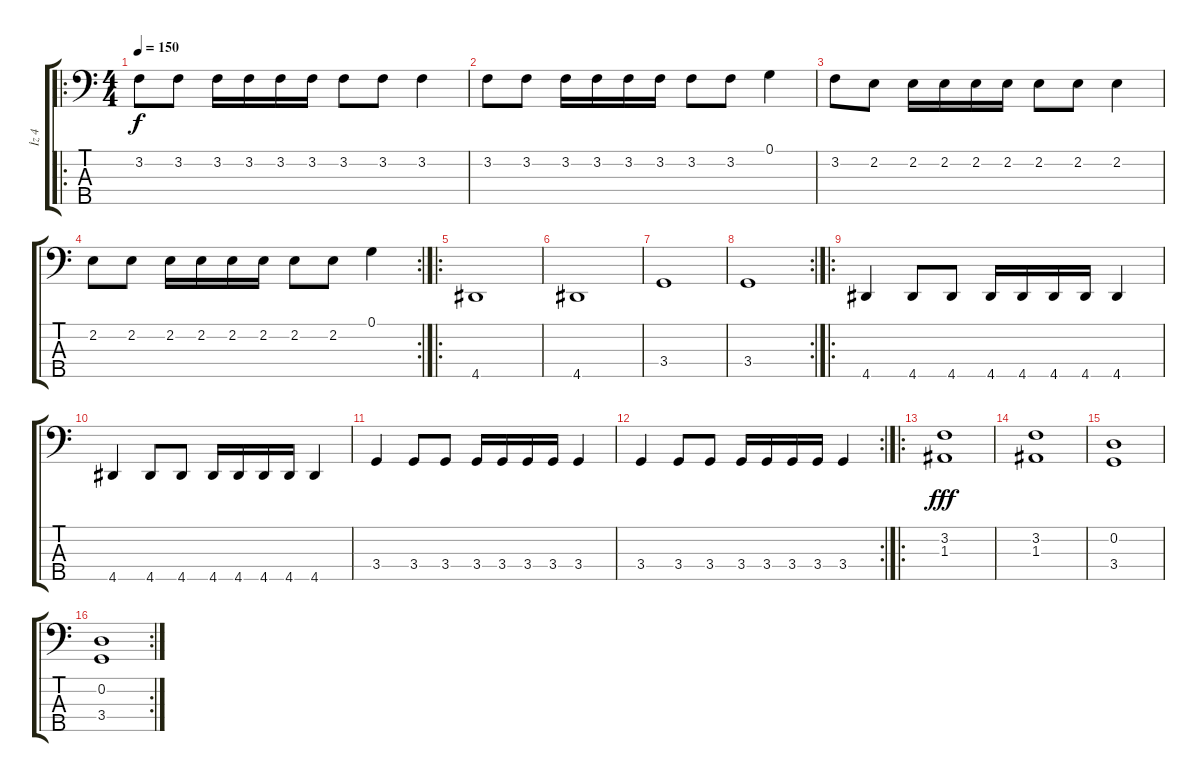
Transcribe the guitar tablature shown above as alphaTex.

\track ("İz 4" "İz 4") {instrument electricbassfinger}
\staff {score tabs}
\tuning (G2 D2 A1 E1 B0) {hide}
\ro
\ts (4 4)
\tempo 150
\clef f4
\ks c
3.2.8{dy f} 3.2.8 3.2.16 3.2.16 3.2.16 3.2.16 3.2.8 3.2.8 3.2.4 |
3.2.8 3.2.8 3.2.16 3.2.16 3.2.16 3.2.16 3.2.8 3.2.8 0.1.4 |
3.2.8 2.2.8 2.2.16 2.2.16 2.2.16 2.2.16 2.2.8 2.2.8 2.2.4 |
\rc 2
2.2.8 2.2.8 2.2.16 2.2.16 2.2.16 2.2.16 2.2.8 2.2.8 0.1.4 |
\ro
4.5.1 |
4.5.1 |
3.4.1 |
\rc 2
3.4.1 |
\ro
4.5.4 4.5.8 4.5.8 4.5.16 4.5.16 4.5.16 4.5.16 4.5.4 |
4.5.4 4.5.8 4.5.8 4.5.16 4.5.16 4.5.16 4.5.16 4.5.4 |
3.4.4 3.4.8 3.4.8 3.4.16 3.4.16 3.4.16 3.4.16 3.4.4 |
\rc 2
3.4.4 3.4.8 3.4.8 3.4.16 3.4.16 3.4.16 3.4.16 3.4.4 |
\ro
(3.2 1.3).1{dy fff} |
(3.2 1.3).1 |
(0.2 3.4).1 |
\rc 2
(0.2 3.4).1
